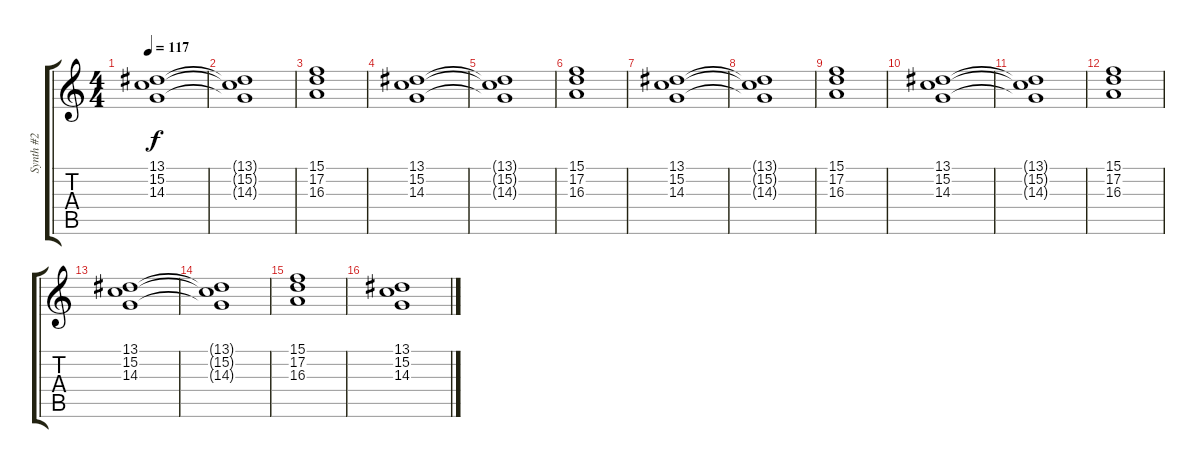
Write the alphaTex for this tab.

\track ("Synth #2" "Synth #2") {instrument stringensemble2}
\staff {score tabs}
\tuning (D4 A3 F3 C3 G2 C2) {hide}
\ts (4 4)
\tempo 117
\clef g2
\ks c
(13.1 15.2 14.3).1{dy f} |
(13.1{t} 15.2{t} 14.3{t}).1 |
(15.1 17.2 16.3).1 |
(13.1 15.2 14.3).1 |
(13.1{t} 15.2{t} 14.3{t}).1 |
(15.1 17.2 16.3).1 |
(13.1 15.2 14.3).1 |
(13.1{t} 15.2{t} 14.3{t}).1 |
(15.1 17.2 16.3).1 |
(13.1 15.2 14.3).1 |
(13.1{t} 15.2{t} 14.3{t}).1 |
(15.1 17.2 16.3).1 |
(13.1 15.2 14.3).1 |
(13.1{t} 15.2{t} 14.3{t}).1 |
(15.1 17.2 16.3).1 |
(13.1 15.2 14.3).1
